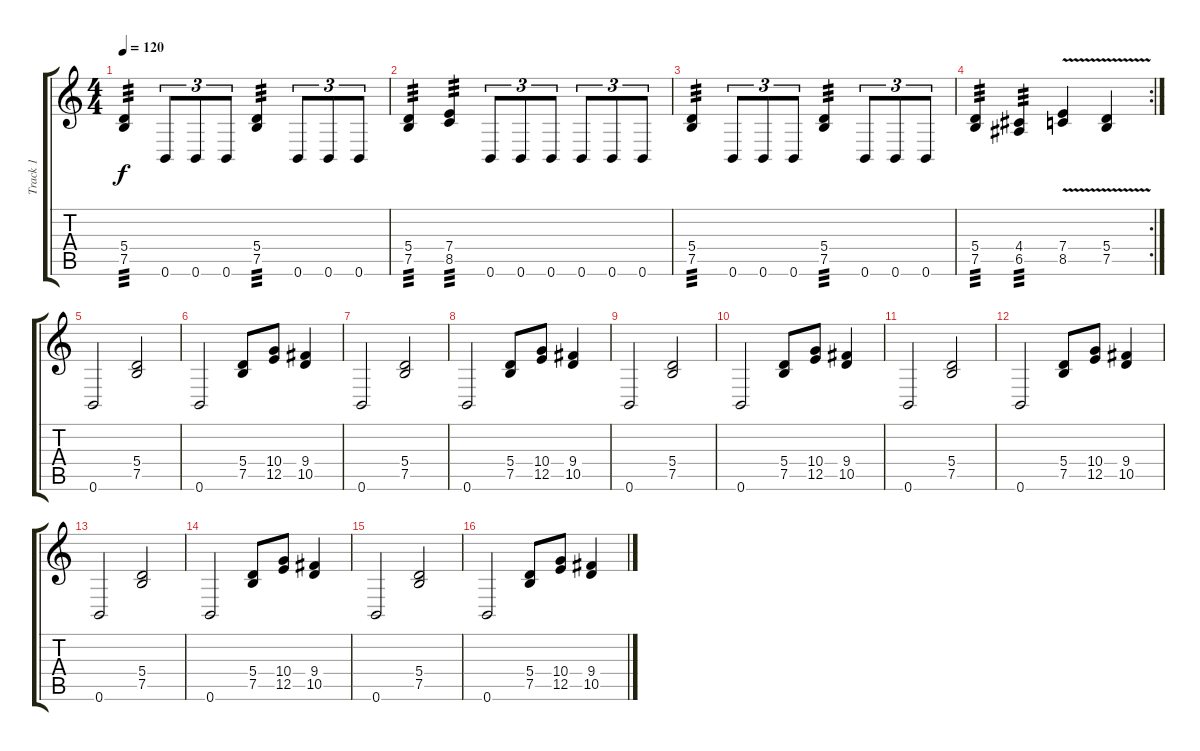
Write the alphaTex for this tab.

\track ("Track 1" "Track 1") {instrument distortionguitar}
\staff {score tabs}
\tuning (B3 Gb3 D3 A2 E2 B1) {hide}
\ts (4 4)
\tempo 120
\clef g2
\ks c
(5.4 7.5).4{tp 3 dy f instrument distortionguitar} 0.6.8{tu (3 2)} 0.6.8{tu (3 2)} 0.6.8{tu (3 2)} (5.4 7.5).4{tp 3} 0.6.8{tu (3 2)} 0.6.8{tu (3 2)} 0.6.8{tu (3 2)} |
(5.4 7.5).4{tp 3} (7.4 8.5).4{tp 3} 0.6.8{tu (3 2)} 0.6.8{tu (3 2)} 0.6.8{tu (3 2)} 0.6.8{tu (3 2)} 0.6.8{tu (3 2)} 0.6.8{tu (3 2)} |
(5.4 7.5).4{tp 3} 0.6.8{tu (3 2)} 0.6.8{tu (3 2)} 0.6.8{tu (3 2)} (5.4 7.5).4{tp 3} 0.6.8{tu (3 2)} 0.6.8{tu (3 2)} 0.6.8{tu (3 2)} |
\rc 2
(5.4 7.5).4{tp 3} (4.4 6.5).4{tp 3} (7.4{v} 8.5{v}).4 (5.4{v} 7.5{v}).4 |
0.6.2 (5.4 7.5).2 |
0.6.2 (5.4 7.5).8 (10.4 12.5).8 (9.4 10.5).4 |
0.6.2 (5.4 7.5).2 |
0.6.2 (5.4 7.5).8 (10.4 12.5).8 (9.4 10.5).4 |
0.6.2 (5.4 7.5).2 |
0.6.2 (5.4 7.5).8 (10.4 12.5).8 (9.4 10.5).4 |
0.6.2 (5.4 7.5).2 |
0.6.2 (5.4 7.5).8 (10.4 12.5).8 (9.4 10.5).4 |
0.6.2 (5.4 7.5).2 |
0.6.2 (5.4 7.5).8 (10.4 12.5).8 (9.4 10.5).4 |
0.6.2 (5.4 7.5).2 |
0.6.2 (5.4 7.5).8 (10.4 12.5).8 (9.4 10.5).4
